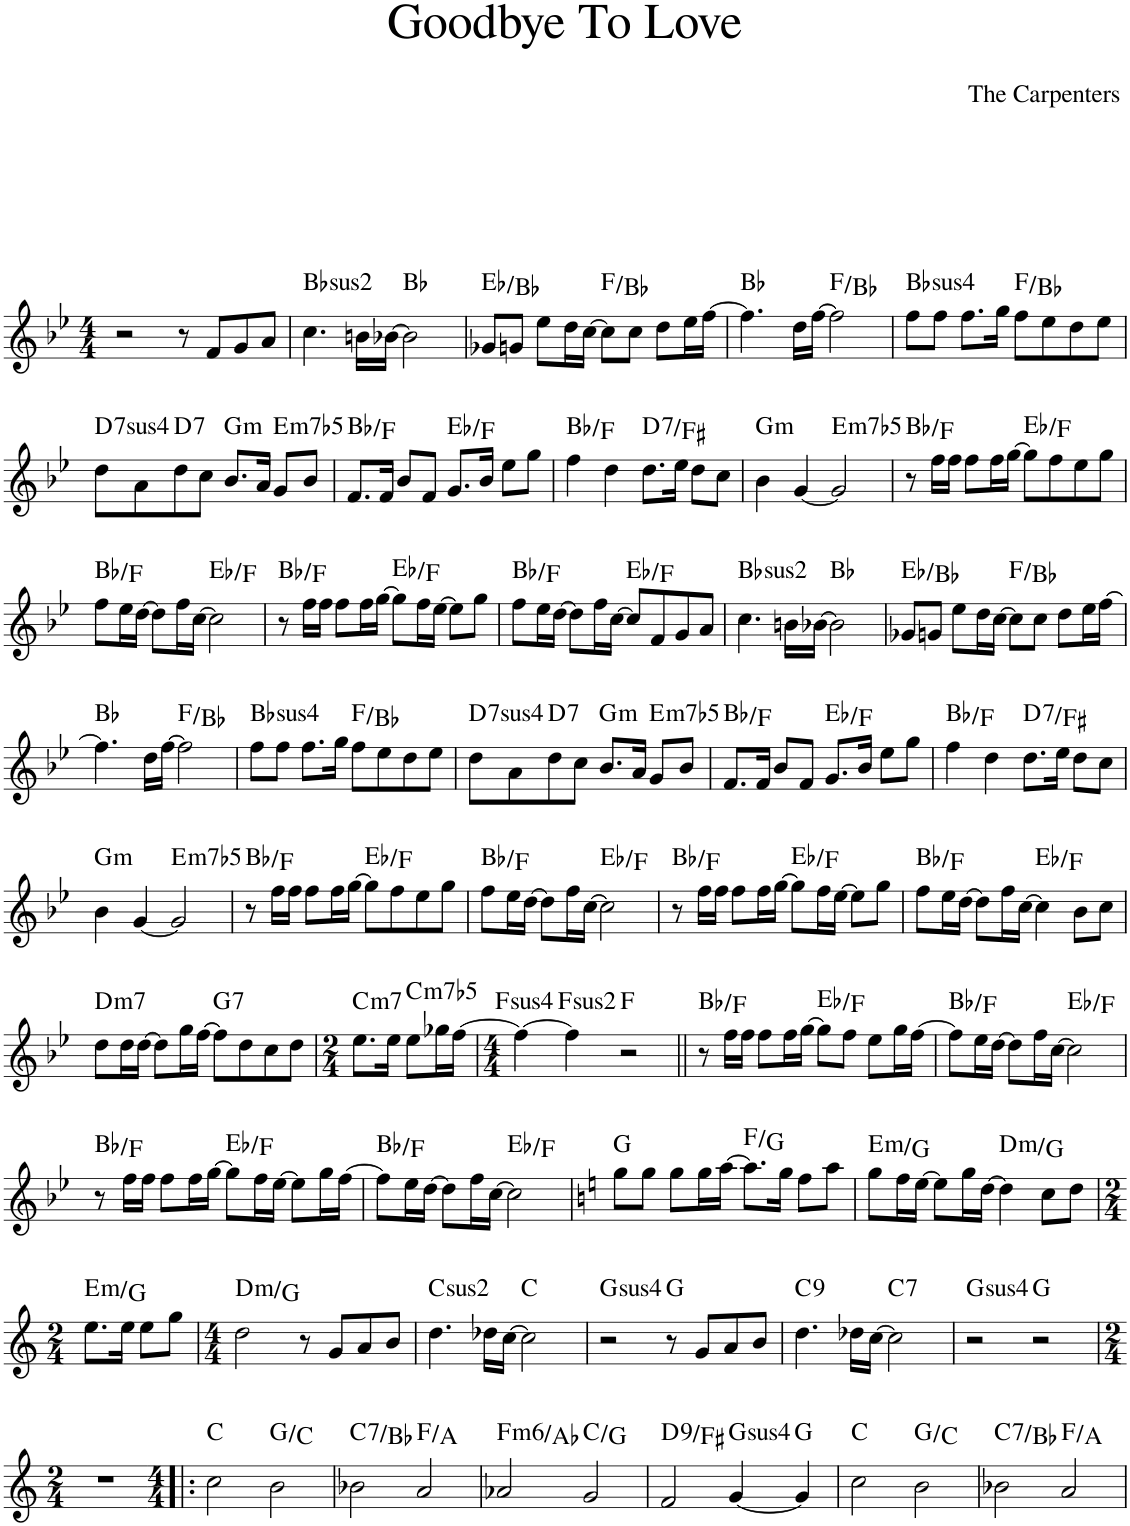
**kern	**harte
*part1	*part1
*staff1	*
*I"Piano	*
*I'Pno.	*
*clefG2	*
*k[b-e-]	*
*M4/4	*
=1	=1
2r	.
8r	.
8f/L	.
8g/	.
8a/J	.
=2	=2
!	!LO:H:kt=2
4.cc\	Bb:(1,2,5)
16bn\LL	.
[16b-X\JJ	.
2b-\]	Bb:maj
=3	=3
8g-X/L	Eb:maj/5
8gn/J	.
8ee-\L	.
16dd\L	.
[16cc\JJ	.
8cc\L]	F:maj/4
8cc\J	.
8dd\L	.
16ee-\L	.
[16ff\JJ	.
=4	=4
4.ff\]	Bb:maj
16dd\LL	.
[16ff\JJ	.
2ff\]	F:maj/4
=5	=5
!	!LO:H:kt=4
8ff\L	Bb:sus4
8ff\J	.
8.ff\L	.
16gg\Jk	.
8ff\L	F:maj/4
8ee-\	.
8dd\	.
8ee-\J	.
!!LO:LB:g=z
=6	=6
!	!LO:H:kt=74
8dd\L	D:sus4(7)
8a\	.
!	!LO:H:kt=7
8dd\	D:7
8cc\J	.
!	!LO:H:kt=m
8.b-/L	G:min
16a/Jk	.
!	!LO:H:kt=m7b5
8g/L	E:hdim7
8b-/J	.
=7	=7
8.f/L	Bb:maj/5
16f/Jk	.
8b-/L	.
8f/J	.
8.g/L	Eb:maj/2
16b-/Jk	.
8ee-\L	.
8gg\J	.
=8	=8
4ff\	Bb:maj/5
4dd\	.
!	!LO:H:kt=7
8.dd\L	D:7/3
16ee-\Jk	.
8dd\L	.
8cc\J	.
=9	=9
!	!LO:H:kt=m
4b-\	G:min
[4g/	.
!	!LO:H:kt=m7b5
2g/]	E:hdim7
=10	=10
8r	Bb:maj/5
16ff\LL	.
16ff\JJ	.
8ff\L	.
16ff\L	.
[16gg\JJ	.
8gg\L]	Eb:maj/2
8ff\	.
8ee-\	.
8gg\J	.
!!LO:LB:g=z
=11	=11
8ff\L	Bb:maj/5
16ee-\L	.
[16dd\JJ	.
8dd\L]	.
16ff\L	.
[16cc\JJ	.
2cc\]	Eb:maj/2
=12	=12
8r	Bb:maj/5
16ff\LL	.
16ff\JJ	.
8ff\L	.
16ff\L	.
[16gg\JJ	.
8gg\L]	Eb:maj/2
16ff\L	.
[16ee-\JJ	.
8ee-\L]	.
8gg\J	.
=13	=13
8ff\L	Bb:maj/5
16ee-\L	.
[16dd\JJ	.
8dd\L]	.
16ff\L	.
[16cc\JJ	.
8cc/L]	Eb:maj/2
8f/	.
8g/	.
8a/J	.
=14	=14
!	!LO:H:kt=2
4.cc\	Bb:(1,2,5)
16bn\LL	.
[16b-X\JJ	.
2b-\]	Bb:maj
=15	=15
8g-X/L	Eb:maj/5
8gn/J	.
8ee-\L	.
16dd\L	.
[16cc\JJ	.
8cc\L]	F:maj/4
8cc\J	.
8dd\L	.
16ee-\L	.
[16ff\JJ	.
!!LO:LB:g=z
=16	=16
4.ff\]	Bb:maj
16dd\LL	.
[16ff\JJ	.
2ff\]	F:maj/4
=17	=17
!	!LO:H:kt=4
8ff\L	Bb:sus4
8ff\J	.
8.ff\L	.
16gg\Jk	.
8ff\L	F:maj/4
8ee-\	.
8dd\	.
8ee-\J	.
=18	=18
!	!LO:H:kt=74
8dd\L	D:sus4(7)
8a\	.
!	!LO:H:kt=7
8dd\	D:7
8cc\J	.
!	!LO:H:kt=m
8.b-/L	G:min
16a/Jk	.
!	!LO:H:kt=m7b5
8g/L	E:hdim7
8b-/J	.
=19	=19
8.f/L	Bb:maj/5
16f/Jk	.
8b-/L	.
8f/J	.
8.g/L	Eb:maj/2
16b-/Jk	.
8ee-\L	.
8gg\J	.
=20	=20
4ff\	Bb:maj/5
4dd\	.
!	!LO:H:kt=7
8.dd\L	D:7/3
16ee-\Jk	.
8dd\L	.
8cc\J	.
!!LO:LB:g=z
=21	=21
!	!LO:H:kt=m
4b-\	G:min
[4g/	.
!	!LO:H:kt=m7b5
2g/]	E:hdim7
=22	=22
8r	Bb:maj/5
16ff\LL	.
16ff\JJ	.
8ff\L	.
16ff\L	.
[16gg\JJ	.
8gg\L]	Eb:maj/2
8ff\	.
8ee-\	.
8gg\J	.
=23	=23
8ff\L	Bb:maj/5
16ee-\L	.
[16dd\JJ	.
8dd\L]	.
16ff\L	.
[16cc\JJ	.
2cc\]	Eb:maj/2
=24	=24
8r	Bb:maj/5
16ff\LL	.
16ff\JJ	.
8ff\L	.
16ff\L	.
[16gg\JJ	.
8gg\L]	Eb:maj/2
16ff\L	.
[16ee-\JJ	.
8ee-\L]	.
8gg\J	.
=25	=25
8ff\L	Bb:maj/5
16ee-\L	.
[16dd\JJ	.
8dd\L]	.
16ff\L	.
[16cc\JJ	.
4cc\]	Eb:maj/2
8b-\L	.
8cc\J	.
!!LO:LB:g=z
=26	=26
!	!LO:H:kt=m7
8dd\L	D:min7
16dd\L	.
[16dd\JJ	.
8dd\L]	.
16gg\L	.
[16ff\JJ	.
!	!LO:H:kt=7
8ff\L]	G:7
8dd\	.
8cc\	.
8dd\J	.
=27	=27
*M2/4	*
!	!LO:H:kt=m7
8.ee-\L	C:min7
16ee-\Jk	.
!	!LO:H:kt=m7b5
8ee-\L	C:hdim7
16gg-X\L	.
[16ff\JJ	.
=28	=28
*M4/4	*
!	!LO:H:kt=4
4ff\_	F:sus4
!	!LO:H:kt=2
4ff\]	F:(1,2,5)
2r	F:maj
=29||	=29||
8r	Bb:maj/5
16ff\LL	.
16ff\JJ	.
8ff\L	.
16ff\L	.
[16gg\JJ	.
8gg\L]	Eb:maj/2
8ff\J	.
8ee-\L	.
16gg\L	.
[16ff\JJ	.
=30	=30
8ff\L]	Bb:maj/5
16ee-\L	.
[16dd\JJ	.
8dd\L]	.
16ff\L	.
[16cc\JJ	.
2cc\]	Eb:maj/2
!!LO:LB:g=z
=31	=31
8r	Bb:maj/5
16ff\LL	.
16ff\JJ	.
8ff\L	.
16ff\L	.
[16gg\JJ	.
8gg\L]	Eb:maj/2
16ff\L	.
[16ee-\JJ	.
8ee-\L]	.
16gg\L	.
[16ff\JJ	.
=32	=32
8ff\L]	Bb:maj/5
16ee-\L	.
[16dd\JJ	.
8dd\L]	.
16ff\L	.
[16cc\JJ	.
2cc\]	Eb:maj/2
=33	=33
*k[]	*
8gg\L	G:maj
8gg\J	.
8gg\L	.
16gg\L	.
[16aa\JJ	.
8.aa\L]	F:maj/2
16gg\Jk	.
8ff\L	.
8aa\J	.
=34	=34
!	!LO:H:kt=m
8gg\L	E:min/b3
16ff\L	.
[16ee\JJ	.
8ee\L]	.
16gg\L	.
[16dd\JJ	.
!	!LO:H:kt=m
4dd\]	D:min/4
8cc\L	.
8dd\J	.
!!LO:LB:g=z
=35	=35
*M2/4	*
!	!LO:H:kt=m
8.ee\L	E:min/b3
16ee\Jk	.
8ee\L	.
8gg\J	.
=36	=36
*M4/4	*
!	!LO:H:kt=m
2dd\	D:min/4
8r	.
8g/L	.
8a/	.
8b/J	.
=37	=37
!	!LO:H:kt=2
4.dd\	C:(1,2,5)
16dd-X\LL	.
[16cc\JJ	.
2cc\]	C:maj
=38	=38
!	!LO:H:kt=4
2r	G:sus4
8r	G:maj
8g/L	.
8a/	.
8b/J	.
=39	=39
!	!LO:H:kt=9
4.dd\	C:9
16dd-X\LL	.
[16cc\JJ	.
!	!LO:H:kt=7
2cc\]	C:7
=40	=40
!	!LO:H:kt=4
2r	G:sus4
2r	G:maj
!!LO:LB:g=z
=41	=41
*M2/4	*
2r	.
=42!|:	=42!|:
*M4/4	*
2cc\	C:maj
2b\	G:maj/4
=43	=43
!	!LO:H:kt=7
2b-X\	C:7/b7
2a/	F:maj/3
=44	=44
!	!LO:H:kt=m6
2a-X/	F:min6/b3
2g/	C:maj/5
=45	=45
!	!LO:H:kt=9
2f/	D:9/3
!	!LO:H:kt=4
[4g/	G:sus4
4g/]	G:maj
=46	=46
2cc\	C:maj
2b\	G:maj/4
=47	=47
!	!LO:H:kt=7
2b-X\	C:7/b7
2a/	F:maj/3
=	=
*-	*-
